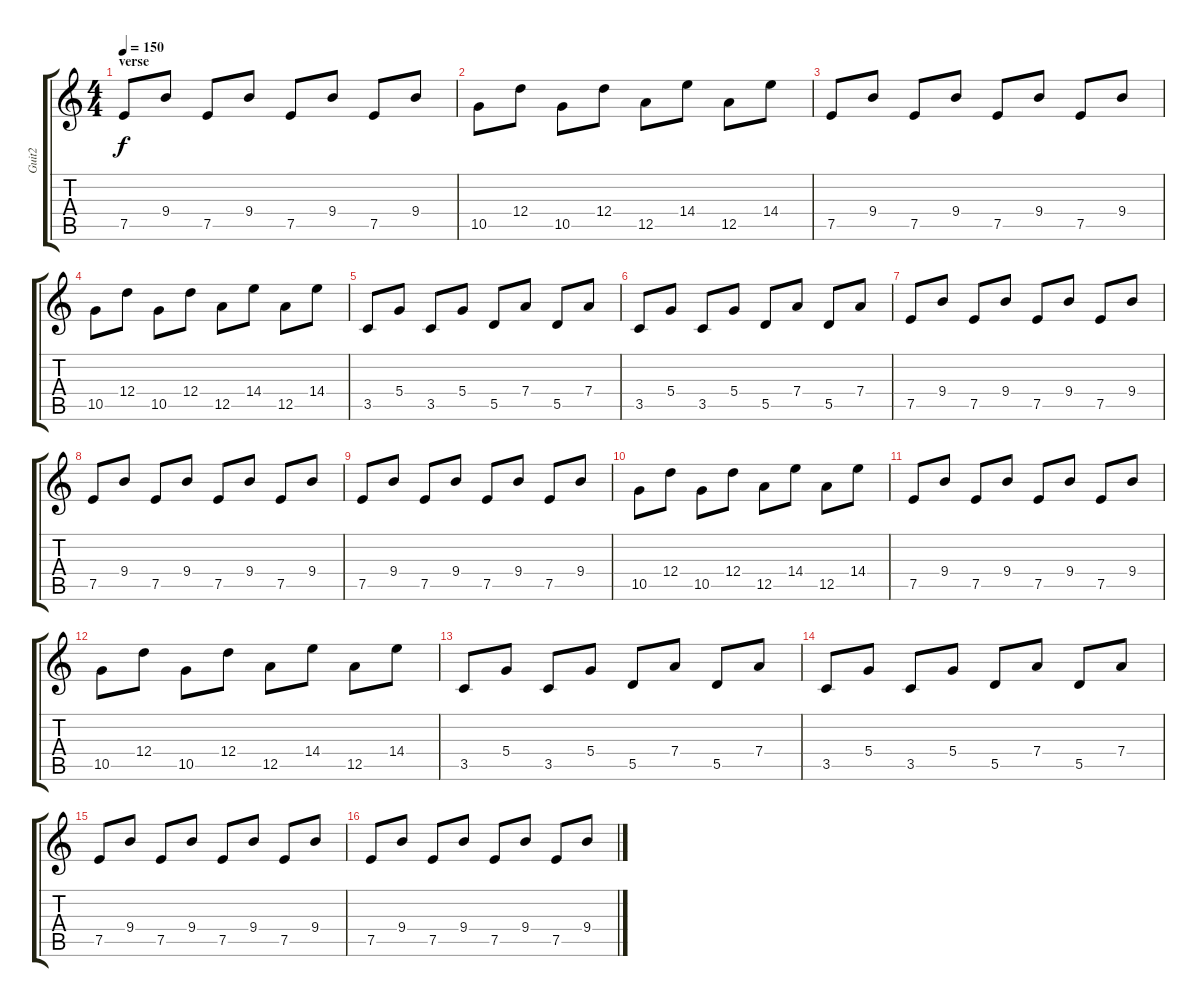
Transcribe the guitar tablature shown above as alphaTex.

\track ("Guit2" "Guit2") {instrument electricguitarclean}
\staff {score tabs}
\tuning (E4 B3 G3 D3 A2 E2) {hide}
\ts (4 4)
\section ("" "verse")
\tempo 150
\clef g2
\ks c
7.5.8{dy f instrument acousticguitarnylon} 9.4.8 7.5.8 9.4.8 7.5.8 9.4.8 7.5.8 9.4.8 |
10.5.8 12.4.8 10.5.8 12.4.8 12.5.8 14.4.8 12.5.8 14.4.8 |
7.5.8 9.4.8 7.5.8 9.4.8 7.5.8 9.4.8 7.5.8 9.4.8 |
10.5.8 12.4.8 10.5.8 12.4.8 12.5.8 14.4.8 12.5.8 14.4.8 |
3.5.8 5.4.8 3.5.8 5.4.8 5.5.8 7.4.8 5.5.8 7.4.8 |
3.5.8 5.4.8 3.5.8 5.4.8 5.5.8 7.4.8 5.5.8 7.4.8 |
7.5.8 9.4.8 7.5.8 9.4.8 7.5.8 9.4.8 7.5.8 9.4.8 |
7.5.8 9.4.8 7.5.8 9.4.8 7.5.8 9.4.8 7.5.8 9.4.8 |
7.5.8{instrument acousticguitarnylon} 9.4.8 7.5.8 9.4.8 7.5.8 9.4.8 7.5.8 9.4.8 |
10.5.8 12.4.8 10.5.8 12.4.8 12.5.8 14.4.8 12.5.8 14.4.8 |
7.5.8 9.4.8 7.5.8 9.4.8 7.5.8 9.4.8 7.5.8 9.4.8 |
10.5.8 12.4.8 10.5.8 12.4.8 12.5.8 14.4.8 12.5.8 14.4.8 |
3.5.8 5.4.8 3.5.8 5.4.8 5.5.8 7.4.8 5.5.8 7.4.8 |
3.5.8 5.4.8 3.5.8 5.4.8 5.5.8 7.4.8 5.5.8 7.4.8 |
7.5.8 9.4.8 7.5.8 9.4.8 7.5.8 9.4.8 7.5.8 9.4.8 |
7.5.8 9.4.8 7.5.8 9.4.8 7.5.8 9.4.8 7.5.8 9.4.8
